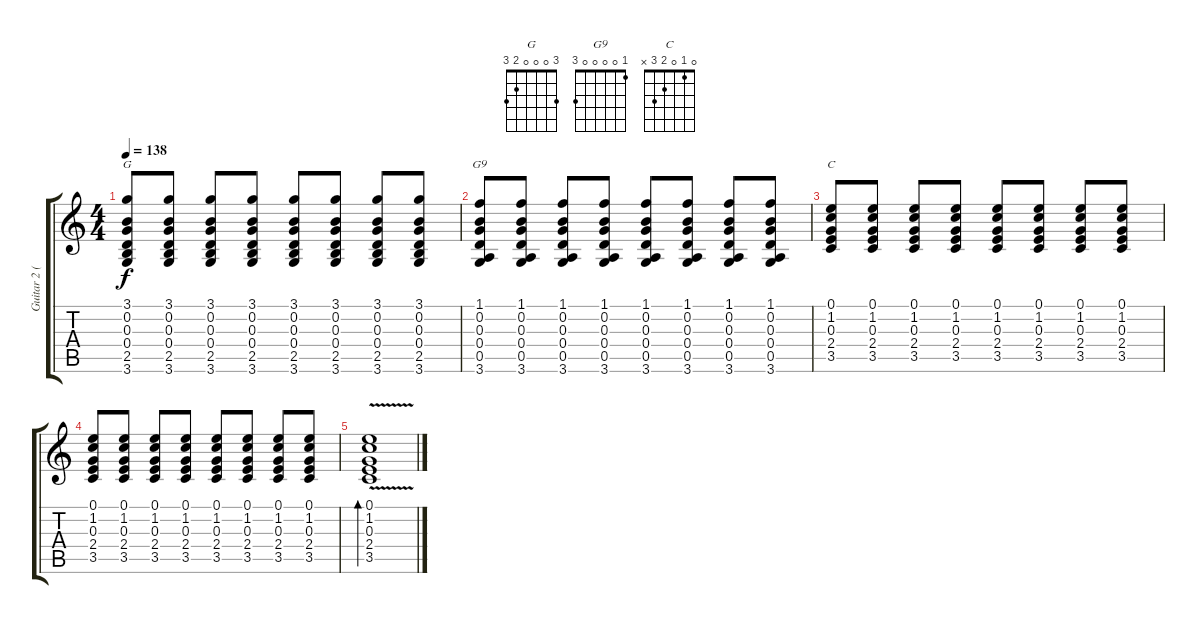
\track ("Guitar 2 (Acoustic)" "Guitar 2 (") {instrument acousticguitarnylon}
\staff {score tabs}
\tuning (E4 B3 G3 D3 A2 E2) {hide}
\chord ("G" 3 0 0 0 2 3)
\chord ("G9" 1 0 0 0 0 3)
\chord ("C" 0 1 0 2 3 x)
\ts (4 4)
\tempo 138
\clef g2
\ks c
(3.1 0.2 0.3 0.4 2.5 3.6).8{ch "G" dy f} (3.1 0.2 0.3 0.4 2.5 3.6).8 (3.1 0.2 0.3 0.4 2.5 3.6).8 (3.1 0.2 0.3 0.4 2.5 3.6).8 (3.1 0.2 0.3 0.4 2.5 3.6).8 (3.1 0.2 0.3 0.4 2.5 3.6).8 (3.1 0.2 0.3 0.4 2.5 3.6).8 (3.1 0.2 0.3 0.4 2.5 3.6).8 |
(1.1 0.2 0.3 0.4 0.5 3.6).8{ch "G9"} (1.1 0.2 0.3 0.4 0.5 3.6).8 (1.1 0.2 0.3 0.4 0.5 3.6).8 (1.1 0.2 0.3 0.4 0.5 3.6).8 (1.1 0.2 0.3 0.4 0.5 3.6).8 (1.1 0.2 0.3 0.4 0.5 3.6).8 (1.1 0.2 0.3 0.4 0.5 3.6).8 (1.1 0.2 0.3 0.4 0.5 3.6).8 |
(0.1 1.2 0.3 2.4 3.5).8{ch "C"} (0.1 1.2 0.3 2.4 3.5).8 (0.1 1.2 0.3 2.4 3.5).8 (0.1 1.2 0.3 2.4 3.5).8 (0.1 1.2 0.3 2.4 3.5).8 (0.1 1.2 0.3 2.4 3.5).8 (0.1 1.2 0.3 2.4 3.5).8 (0.1 1.2 0.3 2.4 3.5).8 |
(0.1 1.2 0.3 2.4 3.5).8 (0.1 1.2 0.3 2.4 3.5).8 (0.1 1.2 0.3 2.4 3.5).8 (0.1 1.2 0.3 2.4 3.5).8 (0.1 1.2 0.3 2.4 3.5).8 (0.1 1.2 0.3 2.4 3.5).8 (0.1 1.2 0.3 2.4 3.5).8 (0.1 1.2 0.3 2.4 3.5).8 |
(0.1{v} 1.2 0.3 2.4 3.5).1{bd 240}
